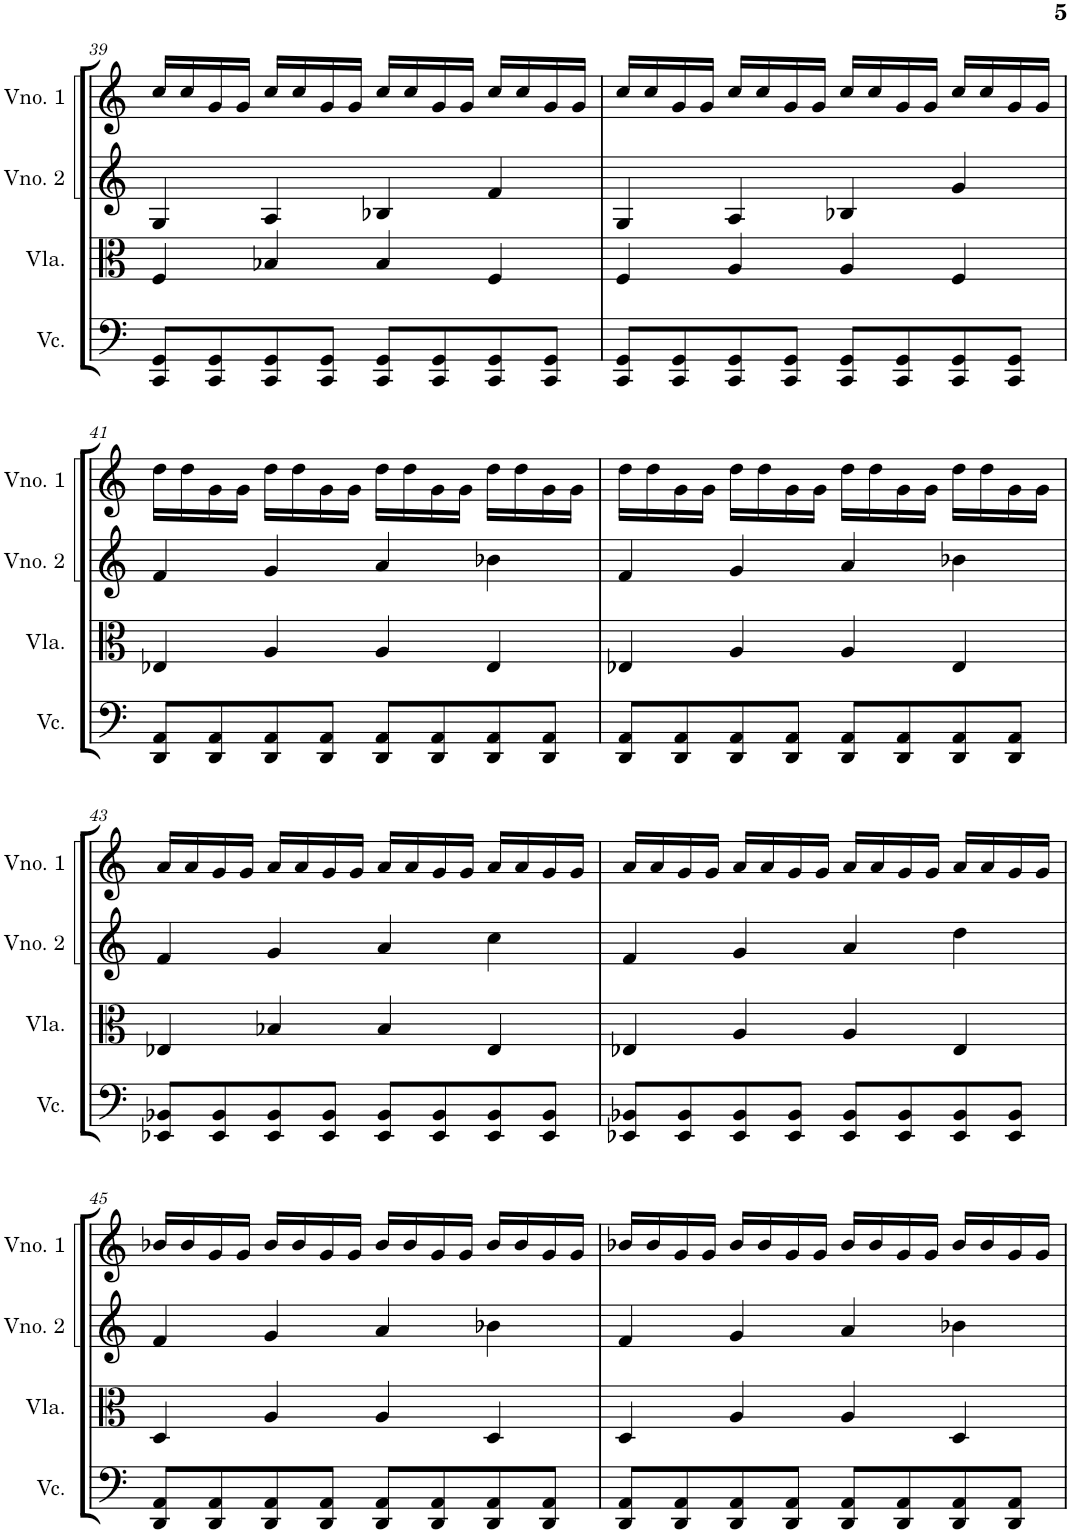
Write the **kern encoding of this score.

**kern	**kern	**kern	**kern
*part4	*part3	*part2	*part1
*staff4	*staff3	*staff2	*staff1
*I"Violoncelo	*I"Viola	*I"Violino 2	*I"Violino 1
*I'Vc.	*I'Vla.	*I'Vno. 2	*I'Vno. 1
!!LO:PB:g=z
*clefF4	*clefC3	*clefG2	*clefG2
*k[]	*k[]	*k[]	*k[]
*M4/4	*M4/4	*M4/4	*M4/4
=39	=39	=39	=39
8CC/ 8GG/L	4F/	4G/	16cc/LL
.	.	.	16cc/
8CC/ 8GG/	.	.	16g/
.	.	.	16g/JJ
8CC/ 8GG/	4B-X/	4A/	16cc/LL
.	.	.	16cc/
8CC/ 8GG/J	.	.	16g/
.	.	.	16g/JJ
8CC/ 8GG/L	4B-/	4B-X/	16cc/LL
.	.	.	16cc/
8CC/ 8GG/	.	.	16g/
.	.	.	16g/JJ
8CC/ 8GG/	4F/	4f/	16cc/LL
.	.	.	16cc/
8CC/ 8GG/J	.	.	16g/
.	.	.	16g/JJ
=40	=40	=40	=40
8CC/ 8GG/L	4F/	4G/	16cc/LL
.	.	.	16cc/
8CC/ 8GG/	.	.	16g/
.	.	.	16g/JJ
8CC/ 8GG/	4A/	4A/	16cc/LL
.	.	.	16cc/
8CC/ 8GG/J	.	.	16g/
.	.	.	16g/JJ
8CC/ 8GG/L	4A/	4B-X/	16cc/LL
.	.	.	16cc/
8CC/ 8GG/	.	.	16g/
.	.	.	16g/JJ
8CC/ 8GG/	4F/	4g/	16cc/LL
.	.	.	16cc/
8CC/ 8GG/J	.	.	16g/
.	.	.	16g/JJ
!!LO:LB:g=z
=41	=41	=41	=41
8DD/ 8AA/L	4E-X/	4f/	16dd\LL
.	.	.	16dd\
8DD/ 8AA/	.	.	16g\
.	.	.	16g\JJ
8DD/ 8AA/	4A/	4g/	16dd\LL
.	.	.	16dd\
8DD/ 8AA/J	.	.	16g\
.	.	.	16g\JJ
8DD/ 8AA/L	4A/	4a/	16dd\LL
.	.	.	16dd\
8DD/ 8AA/	.	.	16g\
.	.	.	16g\JJ
8DD/ 8AA/	4E-/	4b-X\	16dd\LL
.	.	.	16dd\
8DD/ 8AA/J	.	.	16g\
.	.	.	16g\JJ
=42	=42	=42	=42
8DD/ 8AA/L	4E-X/	4f/	16dd\LL
.	.	.	16dd\
8DD/ 8AA/	.	.	16g\
.	.	.	16g\JJ
8DD/ 8AA/	4A/	4g/	16dd\LL
.	.	.	16dd\
8DD/ 8AA/J	.	.	16g\
.	.	.	16g\JJ
8DD/ 8AA/L	4A/	4a/	16dd\LL
.	.	.	16dd\
8DD/ 8AA/	.	.	16g\
.	.	.	16g\JJ
8DD/ 8AA/	4E-/	4b-X\	16dd\LL
.	.	.	16dd\
8DD/ 8AA/J	.	.	16g\
.	.	.	16g\JJ
!!LO:LB:g=z
=43	=43	=43	=43
8EE-X/ 8BB-X/L	4E-X/	4f/	16a/LL
.	.	.	16a/
8EE-/ 8BB-/	.	.	16g/
.	.	.	16g/JJ
8EE-/ 8BB-/	4B-X/	4g/	16a/LL
.	.	.	16a/
8EE-/ 8BB-/J	.	.	16g/
.	.	.	16g/JJ
8EE-/ 8BB-/L	4B-/	4a/	16a/LL
.	.	.	16a/
8EE-/ 8BB-/	.	.	16g/
.	.	.	16g/JJ
8EE-/ 8BB-/	4E-/	4cc\	16a/LL
.	.	.	16a/
8EE-/ 8BB-/J	.	.	16g/
.	.	.	16g/JJ
=44	=44	=44	=44
8EE-X/ 8BB-X/L	4E-X/	4f/	16a/LL
.	.	.	16a/
8EE-/ 8BB-/	.	.	16g/
.	.	.	16g/JJ
8EE-/ 8BB-/	4A/	4g/	16a/LL
.	.	.	16a/
8EE-/ 8BB-/J	.	.	16g/
.	.	.	16g/JJ
8EE-/ 8BB-/L	4A/	4a/	16a/LL
.	.	.	16a/
8EE-/ 8BB-/	.	.	16g/
.	.	.	16g/JJ
8EE-/ 8BB-/	4E-/	4dd\	16a/LL
.	.	.	16a/
8EE-/ 8BB-/J	.	.	16g/
.	.	.	16g/JJ
!!LO:LB:g=z
=45	=45	=45	=45
8DD/ 8AA/L	4D/	4f/	16b-X/LL
.	.	.	16b-/
8DD/ 8AA/	.	.	16g/
.	.	.	16g/JJ
8DD/ 8AA/	4A/	4g/	16b-/LL
.	.	.	16b-/
8DD/ 8AA/J	.	.	16g/
.	.	.	16g/JJ
8DD/ 8AA/L	4A/	4a/	16b-/LL
.	.	.	16b-/
8DD/ 8AA/	.	.	16g/
.	.	.	16g/JJ
8DD/ 8AA/	4D/	4b-X\	16b-/LL
.	.	.	16b-/
8DD/ 8AA/J	.	.	16g/
.	.	.	16g/JJ
=46	=46	=46	=46
8DD/ 8AA/L	4D/	4f/	16b-X/LL
.	.	.	16b-/
8DD/ 8AA/	.	.	16g/
.	.	.	16g/JJ
8DD/ 8AA/	4A/	4g/	16b-/LL
.	.	.	16b-/
8DD/ 8AA/J	.	.	16g/
.	.	.	16g/JJ
8DD/ 8AA/L	4A/	4a/	16b-/LL
.	.	.	16b-/
8DD/ 8AA/	.	.	16g/
.	.	.	16g/JJ
8DD/ 8AA/	4D/	4b-X\	16b-/LL
.	.	.	16b-/
8DD/ 8AA/J	.	.	16g/
.	.	.	16g/JJ
=	=	=	=
*-	*-	*-	*-
